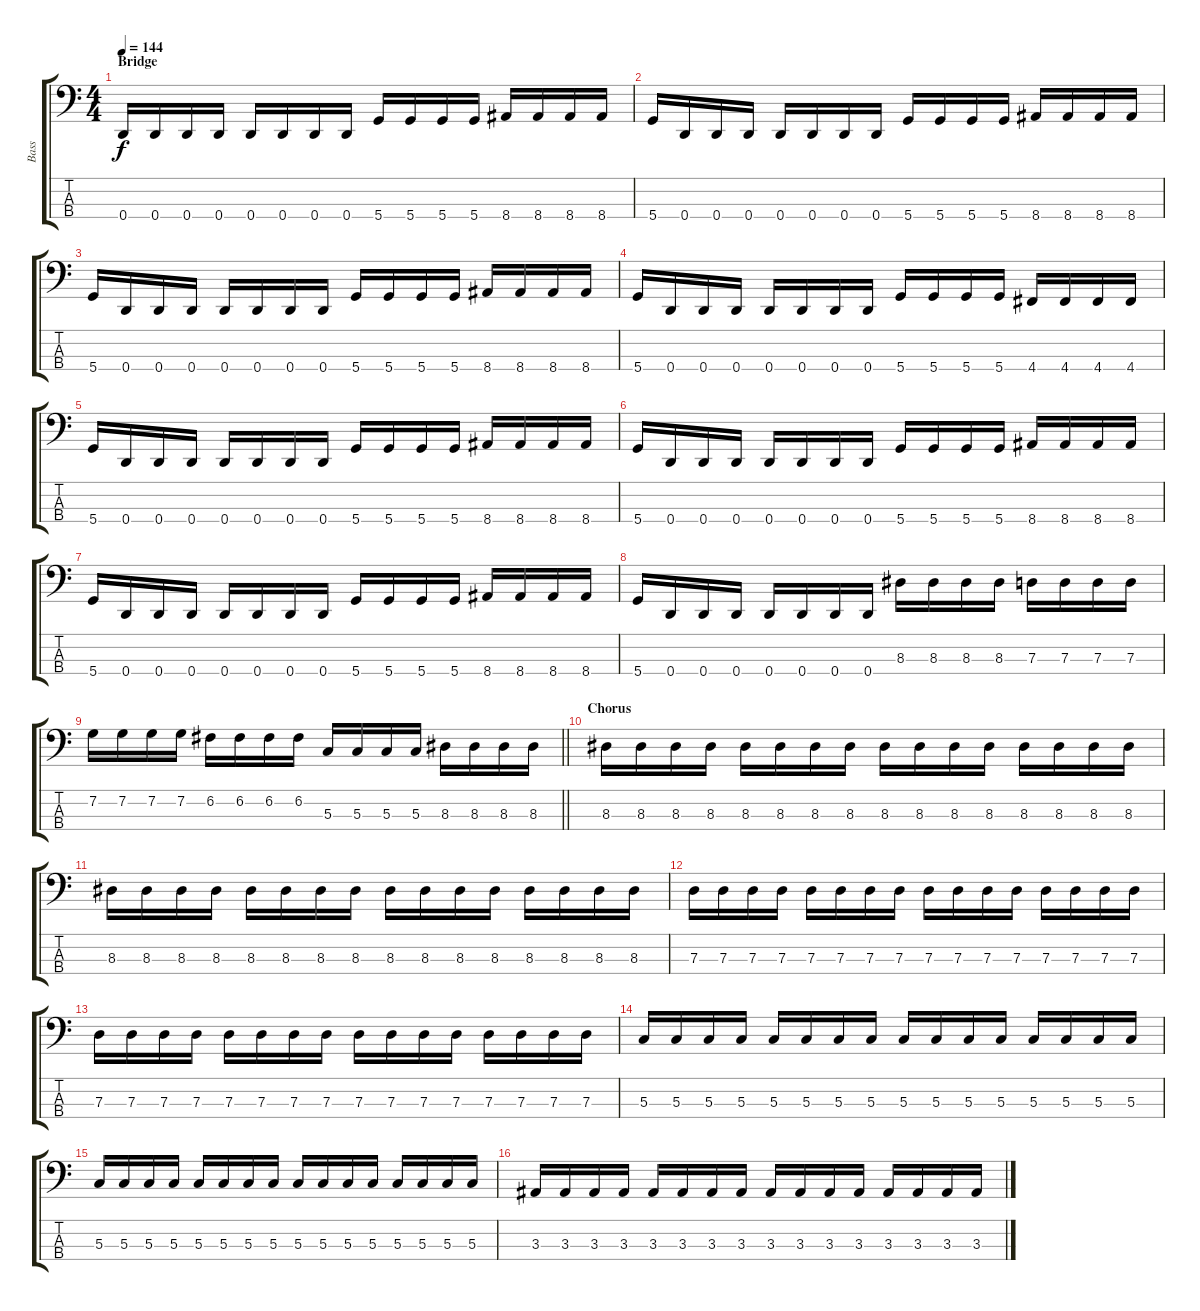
\track ("Bass" "Bass") {instrument electricbassfinger}
\staff {score tabs}
\tuning (F2 C2 G1 D1) {hide}
\ts (4 4)
\section ("" "Bridge")
\tempo 144
\clef f4
\ks c
0.4.16{dy f} 0.4.16 0.4.16 0.4.16 0.4.16 0.4.16 0.4.16 0.4.16 5.4.16 5.4.16 5.4.16 5.4.16 8.4.16 8.4.16 8.4.16 8.4.16 |
5.4.16 0.4.16 0.4.16 0.4.16 0.4.16 0.4.16 0.4.16 0.4.16 5.4.16 5.4.16 5.4.16 5.4.16 8.4.16 8.4.16 8.4.16 8.4.16 |
5.4.16 0.4.16 0.4.16 0.4.16 0.4.16 0.4.16 0.4.16 0.4.16 5.4.16 5.4.16 5.4.16 5.4.16 8.4.16 8.4.16 8.4.16 8.4.16 |
5.4.16 0.4.16 0.4.16 0.4.16 0.4.16 0.4.16 0.4.16 0.4.16 5.4.16 5.4.16 5.4.16 5.4.16 4.4.16 4.4.16 4.4.16 4.4.16 |
5.4.16 0.4.16 0.4.16 0.4.16 0.4.16 0.4.16 0.4.16 0.4.16 5.4.16 5.4.16 5.4.16 5.4.16 8.4.16 8.4.16 8.4.16 8.4.16 |
5.4.16 0.4.16 0.4.16 0.4.16 0.4.16 0.4.16 0.4.16 0.4.16 5.4.16 5.4.16 5.4.16 5.4.16 8.4.16 8.4.16 8.4.16 8.4.16 |
5.4.16 0.4.16 0.4.16 0.4.16 0.4.16 0.4.16 0.4.16 0.4.16 5.4.16 5.4.16 5.4.16 5.4.16 8.4.16 8.4.16 8.4.16 8.4.16 |
5.4.16 0.4.16 0.4.16 0.4.16 0.4.16 0.4.16 0.4.16 0.4.16 8.3.16 8.3.16 8.3.16 8.3.16 7.3.16 7.3.16 7.3.16 7.3.16 |
\barLineRight lightlight
7.2.16 7.2.16 7.2.16 7.2.16 6.2.16 6.2.16 6.2.16 6.2.16 5.3.16 5.3.16 5.3.16 5.3.16 8.3.16 8.3.16 8.3.16 8.3.16 |
\section ("" "Chorus")
8.3.16 8.3.16 8.3.16 8.3.16 8.3.16 8.3.16 8.3.16 8.3.16 8.3.16 8.3.16 8.3.16 8.3.16 8.3.16 8.3.16 8.3.16 8.3.16 |
8.3.16 8.3.16 8.3.16 8.3.16 8.3.16 8.3.16 8.3.16 8.3.16 8.3.16 8.3.16 8.3.16 8.3.16 8.3.16 8.3.16 8.3.16 8.3.16 |
7.3.16 7.3.16 7.3.16 7.3.16 7.3.16 7.3.16 7.3.16 7.3.16 7.3.16 7.3.16 7.3.16 7.3.16 7.3.16 7.3.16 7.3.16 7.3.16 |
7.3.16 7.3.16 7.3.16 7.3.16 7.3.16 7.3.16 7.3.16 7.3.16 7.3.16 7.3.16 7.3.16 7.3.16 7.3.16 7.3.16 7.3.16 7.3.16 |
5.3.16 5.3.16 5.3.16 5.3.16 5.3.16 5.3.16 5.3.16 5.3.16 5.3.16 5.3.16 5.3.16 5.3.16 5.3.16 5.3.16 5.3.16 5.3.16 |
5.3.16 5.3.16 5.3.16 5.3.16 5.3.16 5.3.16 5.3.16 5.3.16 5.3.16 5.3.16 5.3.16 5.3.16 5.3.16 5.3.16 5.3.16 5.3.16 |
3.3.16 3.3.16 3.3.16 3.3.16 3.3.16 3.3.16 3.3.16 3.3.16 3.3.16 3.3.16 3.3.16 3.3.16 3.3.16 3.3.16 3.3.16 3.3.16
